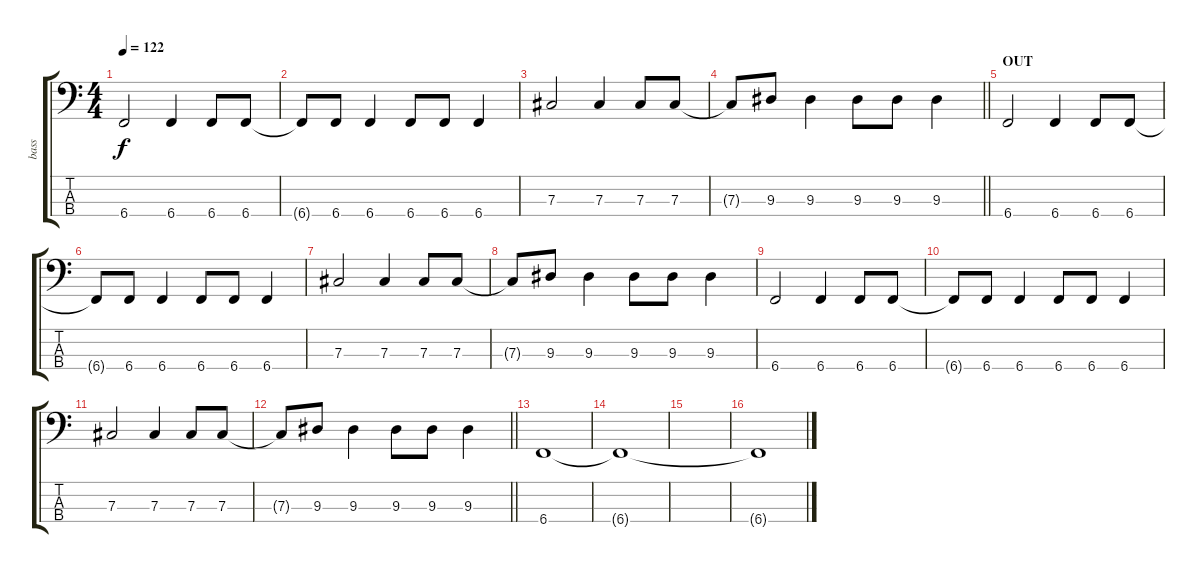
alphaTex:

\track ("bass" "bass") {instrument acousticbass}
\staff {score tabs}
\tuning (E2 B1 Gb1 B0) {hide}
\ts (4 4)
\tempo 122
\clef f4
\ks c
6.4.2{dy f} 6.4.4 6.4.8 6.4.8 |
6.4{t}.8 6.4.8 6.4.4 6.4.8 6.4.8 6.4.4 |
7.3.2 7.3.4 7.3.8 7.3.8 |
\barLineRight lightlight
7.3{t}.8 9.3.8 9.3.4 9.3.8 9.3.8 9.3.4 |
\section ("" "OUT")
6.4.2 6.4.4 6.4.8 6.4.8 |
6.4{t}.8 6.4.8 6.4.4 6.4.8 6.4.8 6.4.4 |
7.3.2 7.3.4 7.3.8 7.3.8 |
7.3{t}.8 9.3.8 9.3.4 9.3.8 9.3.8 9.3.4 |
6.4.2 6.4.4 6.4.8 6.4.8 |
6.4{t}.8 6.4.8 6.4.4 6.4.8 6.4.8 6.4.4 |
7.3.2 7.3.4 7.3.8 7.3.8 |
\barLineRight lightlight
7.3{t}.8 9.3.8 9.3.4 9.3.8 9.3.8 9.3.4 |
6.4.1 |
6.4{t}.1 |
|
6.4{t}.1
